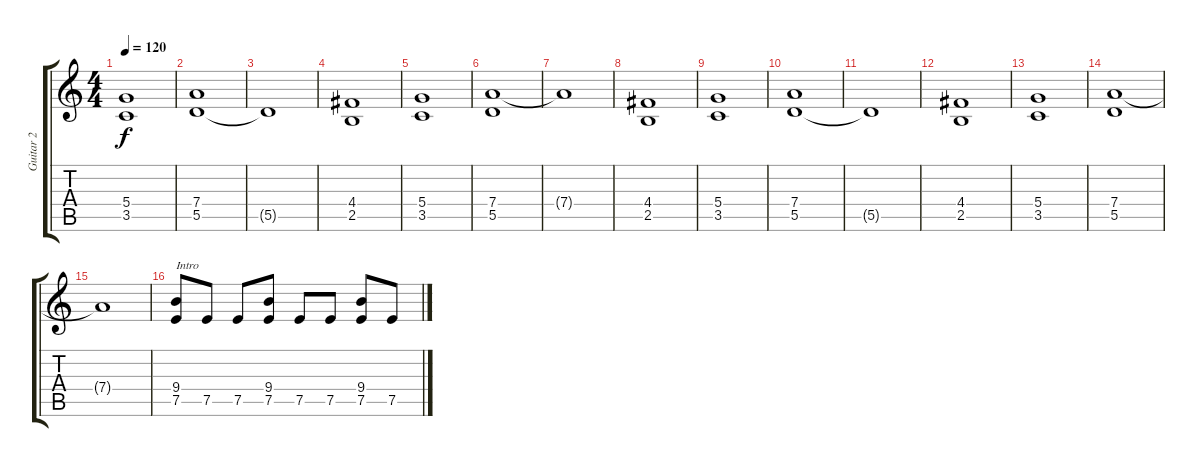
\track ("Guitar 2" "Guitar 2") {instrument distortionguitar}
\staff {score tabs}
\tuning (E4 B3 G3 D3 A2 E2) {hide}
\ts (4 4)
\tempo 120
\clef g2
\ks c
(5.4 3.5).1{dy f} |
(7.4 5.5).1 |
5.5{t}.1 |
(4.4 2.5).1 |
(5.4 3.5).1 |
(7.4 5.5).1 |
7.4{t}.1 |
(4.4 2.5).1 |
(5.4 3.5).1 |
(7.4 5.5).1 |
5.5{t}.1 |
(4.4 2.5).1 |
(5.4 3.5).1 |
(7.4 5.5).1 |
7.4{t}.1 |
(9.4 7.5).8{txt "Intro"} 7.5.8 7.5.8 (9.4 7.5).8 7.5.8 7.5.8 (9.4 7.5).8 7.5.8
